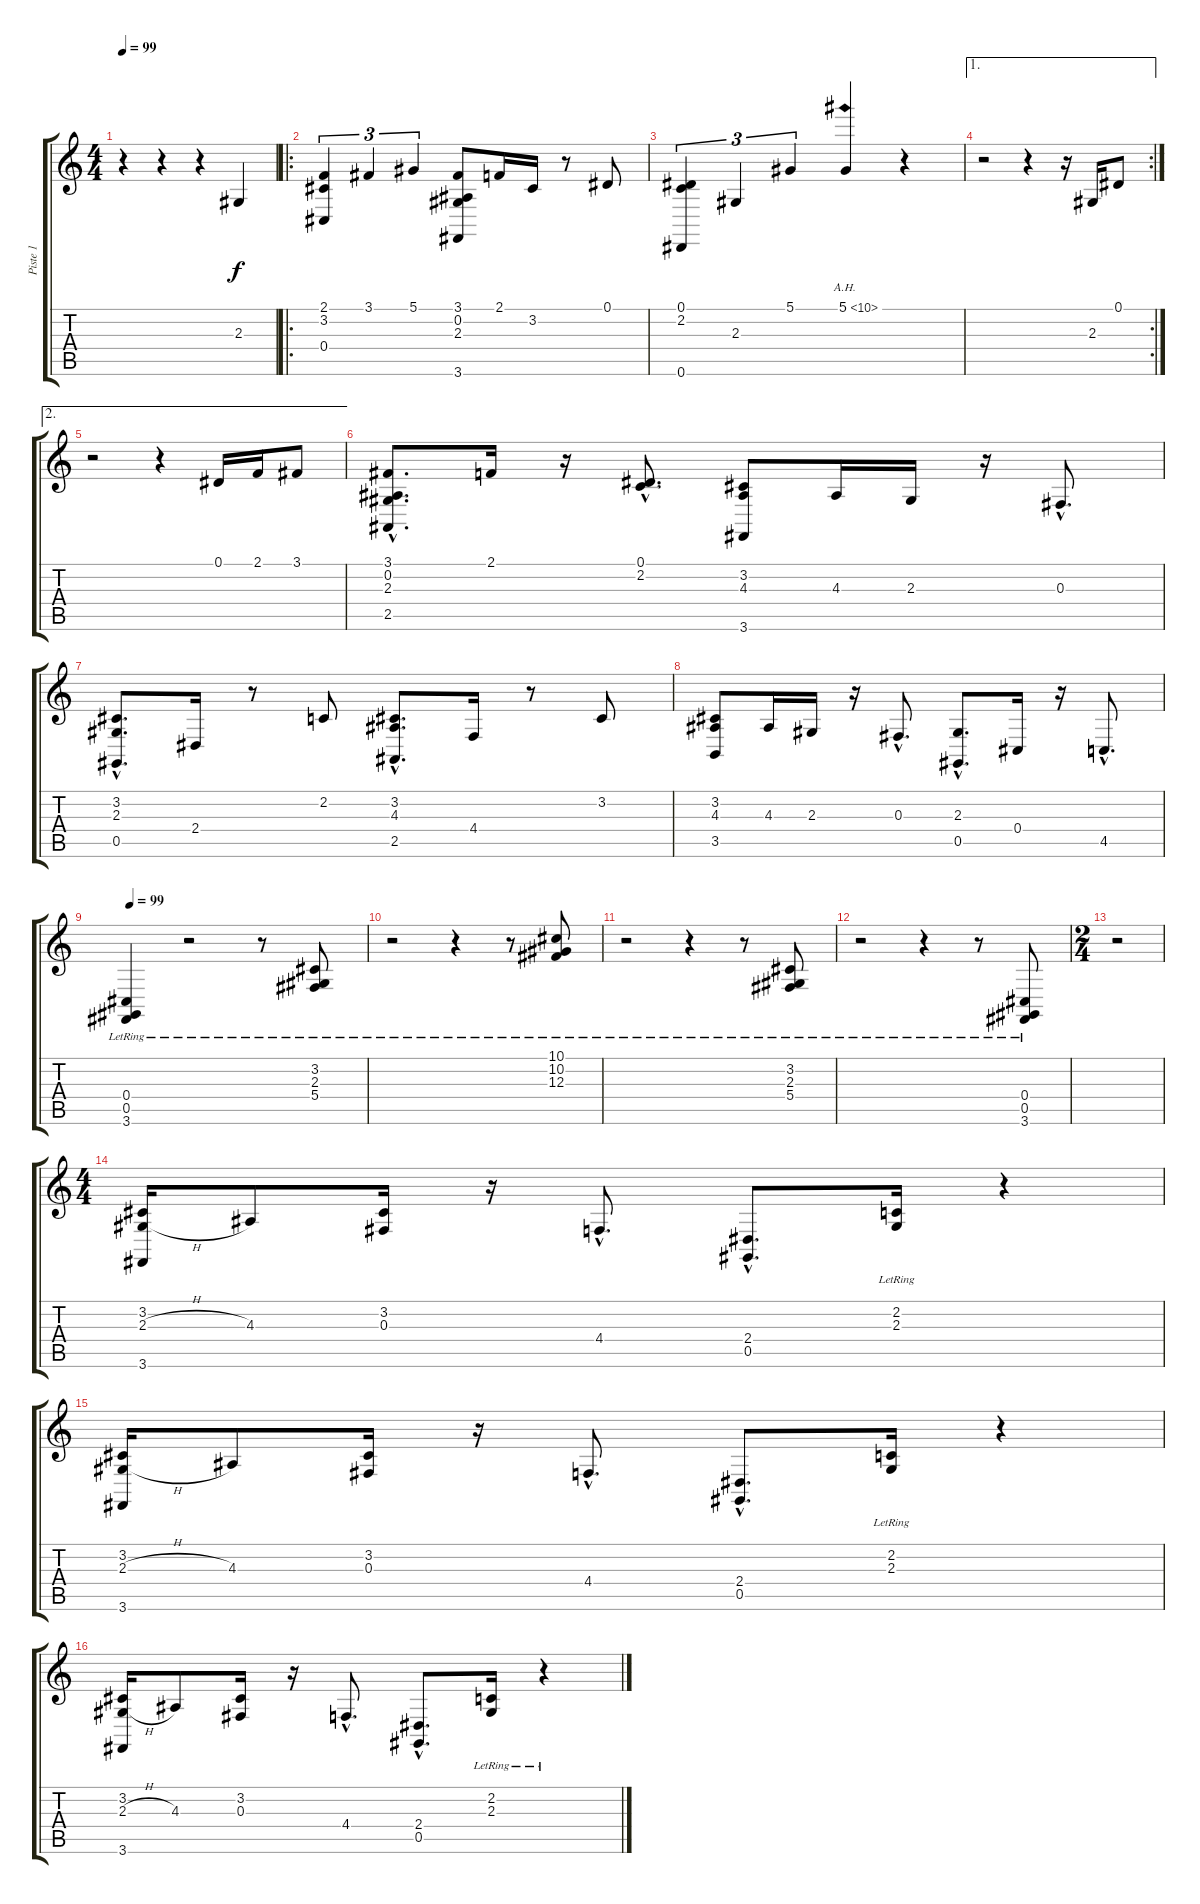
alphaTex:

\track ("Piste 1" "Piste 1") {instrument acousticgrandpiano}
\staff {score tabs}
\tuning (Eb4 Bb3 Gb3 Db3 Ab2 Eb2) {hide}
\ts (4 4)
\tempo 99
\tempo 72
\tempo 99
\clef g2
\ks c
r.4{dy f instrument acousticgrandpiano} r.4 r.4 2.3.4 |
\ro
(2.1 3.2 0.4).4{tu (3 2)} 3.1.4{tu (3 2)} 5.1.4{tu (3 2)} (3.1 0.2 2.3 3.6).8 2.1.16 3.2.16 r.8 0.1.8 |
(0.1 2.2 0.6).4{tu (3 2)} 2.3.4{tu (3 2)} 5.1.4{tu (3 2)} 5.1{ah 5}.4 r.4 |
\ae 1
\rc 2
r.2 r.4 r.16 2.3.16 0.1.8 |
\ae 2
r.2 r.4 0.1.16 2.1.16 3.1.8 |
(3.1{hac} 0.2{hac} 2.3{hac} 2.5{hac}).8{d} 2.1.16 r.16 (0.1{hac} 2.2{hac}).8{d} (3.2 4.3 3.6).8 4.3.16 2.3.16 r.16 0.3{hac}.8{d} |
(3.2{hac} 2.3{hac} 0.5{hac}).8{d} 2.4.16 r.8 2.2.8 (3.2{hac} 4.3{hac} 2.5{hac}).8{d} 4.4.16 r.8 3.2.8 |
(3.2 4.3 3.5).8 4.3.16 2.3.16 r.16 0.3{hac}.8{d} (2.3{hac} 0.5{hac}).8{d} 0.4.16 r.16 4.5{hac}.8{d} |
\tempo 99
(0.4{lr} 0.5{lr} 3.6{lr}).4 r.2 r.8 (3.2{lr} 2.3{lr} 5.4{lr}).8 |
r.2 r.4 r.8 (10.1{lr} 10.2{lr} 12.3{lr}).8 |
r.2 r.4 r.8 (3.2{lr} 2.3{lr} 5.4{lr}).8 |
r.2 r.4 r.8 (0.4{lr} 0.5{lr} 3.6{lr}).8 |
\ts (2 4)
r.2 |
\ts (4 4)
(3.2 2.3{h} 3.6).16 4.3.8 (3.2 0.3).16 r.16 4.4{hac}.8{d} (2.4{hac} 0.5{hac}).8{d} (2.2{lr} 2.3{lr}).16 r.4 |
(3.2 2.3{h} 3.6).16 4.3.8 (3.2 0.3).16 r.16 4.4{hac}.8{d} (2.4{hac} 0.5{hac}).8{d} (2.2{lr} 2.3{lr}).16 r.4 |
(3.2 2.3{h} 3.6).16 4.3.8 (3.2 0.3).16 r.16 4.4{hac}.8{d} (2.4{hac} 0.5{hac}).8{d} (2.2{lr} 2.3{lr}).16 r.4
